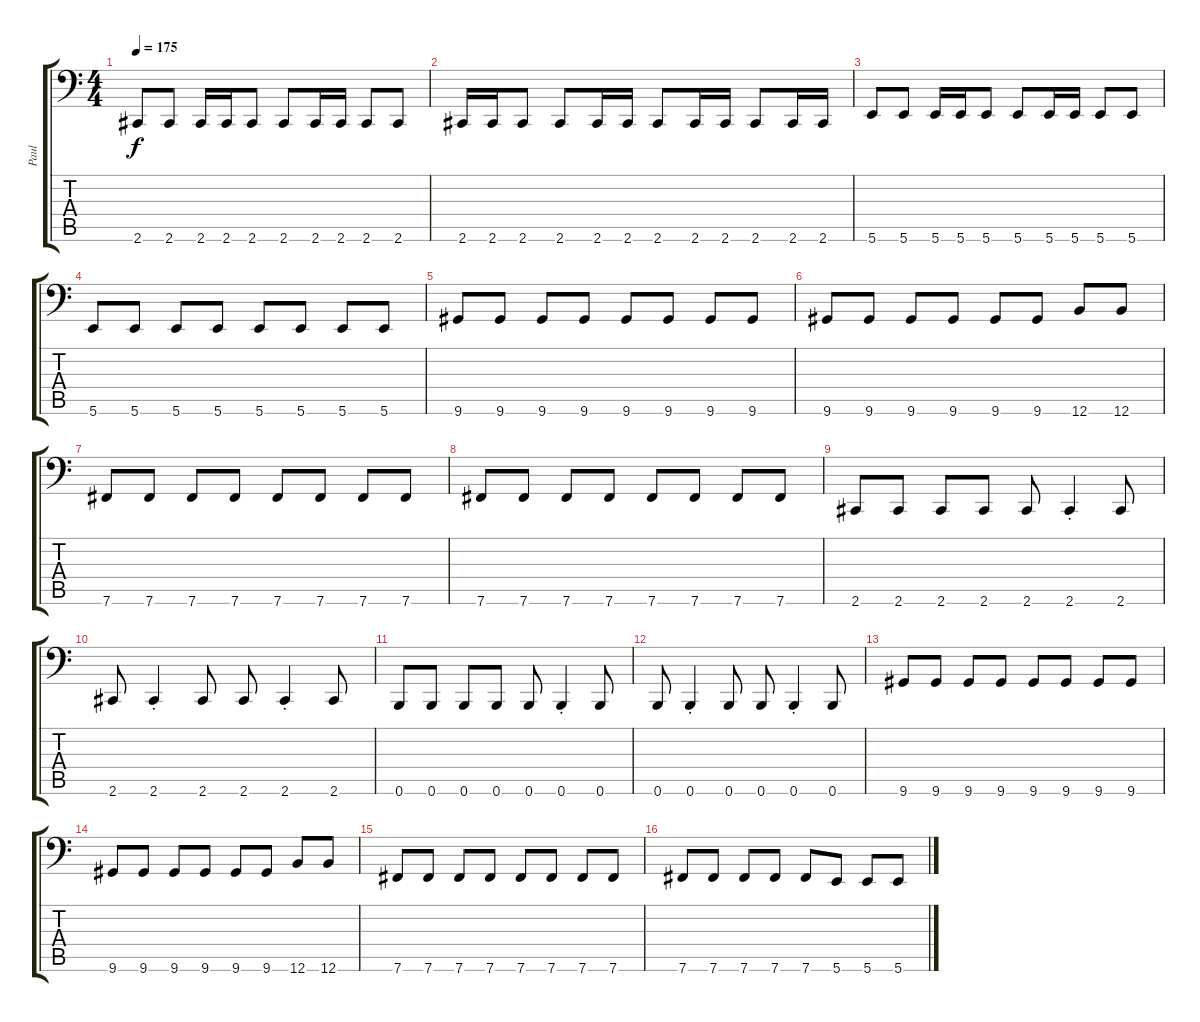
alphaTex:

\track ("Paul" "Paul") {instrument electricbasspick}
\staff {score tabs}
\tuning (Db3 Ab2 E2 B1 Gb1 B0) {hide}
\ts (4 4)
\tempo 175
\clef f4
\ks c
2.6.8{dy f} 2.6.8 2.6.16 2.6.16 2.6.8 2.6.8 2.6.16 2.6.16 2.6.8 2.6.8 |
2.6.16 2.6.16 2.6.8 2.6.8 2.6.16 2.6.16 2.6.8 2.6.16 2.6.16 2.6.8 2.6.16 2.6.16 |
5.6.8 5.6.8 5.6.16 5.6.16 5.6.8 5.6.8 5.6.16 5.6.16 5.6.8 5.6.8 |
5.6.8 5.6.8 5.6.8 5.6.8 5.6.8 5.6.8 5.6.8 5.6.8 |
9.6.8 9.6.8 9.6.8 9.6.8 9.6.8 9.6.8 9.6.8 9.6.8 |
9.6.8 9.6.8 9.6.8 9.6.8 9.6.8 9.6.8 12.6.8 12.6.8 |
7.6.8 7.6.8 7.6.8 7.6.8 7.6.8 7.6.8 7.6.8 7.6.8 |
7.6.8 7.6.8 7.6.8 7.6.8 7.6.8 7.6.8 7.6.8 7.6.8 |
2.6.8 2.6.8 2.6.8 2.6.8 2.6.8 2.6{st}.4 2.6.8 |
2.6.8 2.6{st}.4 2.6.8 2.6.8 2.6{st}.4 2.6.8 |
0.6.8 0.6.8 0.6.8 0.6.8 0.6.8 0.6{st}.4 0.6.8 |
0.6.8 0.6{st}.4 0.6.8 0.6.8 0.6{st}.4 0.6.8 |
9.6.8 9.6.8 9.6.8 9.6.8 9.6.8 9.6.8 9.6.8 9.6.8 |
9.6.8 9.6.8 9.6.8 9.6.8 9.6.8 9.6.8 12.6.8 12.6.8 |
7.6.8 7.6.8 7.6.8 7.6.8 7.6.8 7.6.8 7.6.8 7.6.8 |
7.6.8 7.6.8 7.6.8 7.6.8 7.6.8 5.6.8 5.6.8 5.6.8
